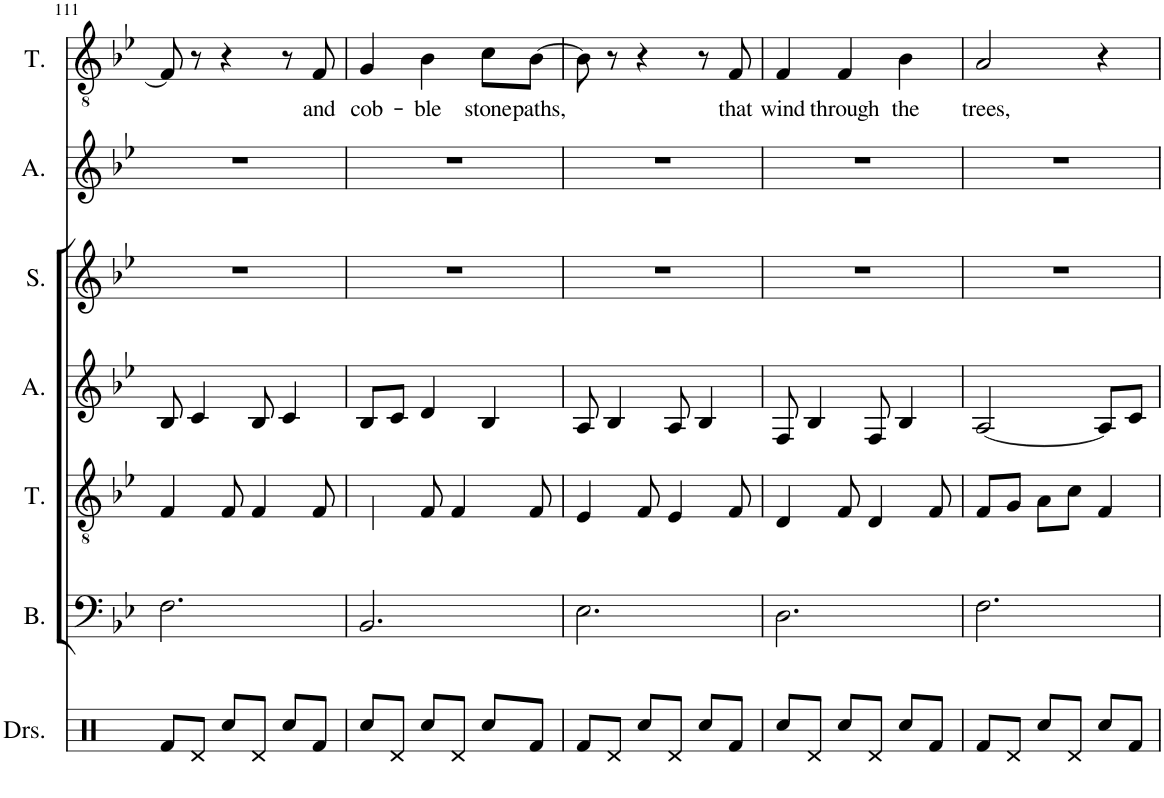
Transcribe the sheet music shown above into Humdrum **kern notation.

**kern	**kern	**kern	**kern	**kern	**kern	**kern	**text
*part7	*part6	*part5	*part4	*part3	*part2	*part1	*part1
*staff7	*staff6	*staff5	*staff4	*staff3	*staff2	*staff1	*staff1
*I"Drumset	*I"Bass	*I"Tenor	*I"Alto	*I"Soprano	*I"Alto	*I"Tenor	*
*I'Drs.	*I'B.	*I'T.	*I'A.	*I'S.	*I'A.	*I'T.	*
!!LO:PB:g=z
*clefX	*clefF4	*clefGv2	*clefG2	*clefG2	*clefG2	*clefGv2	*
*k[]	*k[b-e-]	*k[b-e-]	*k[b-e-]	*k[b-e-]	*k[b-e-]	*k[b-e-]	*
*M3/4	*M3/4	*M3/4	*M3/4	*M3/4	*M3/4	*M3/4	*
=111	=111	=111	=111	=111	=111	=111	=111
8Rf/L	2.F\	4F/	8B-/	2.r	2.r	8F/]	.
8Rd/J	.	.	4c/	.	.	8r	.
8Rcc/L	.	8F/	.	.	.	4r	.
8Rd/J	.	4F/	8B-/	.	.	.	.
8Rcc/L	.	.	4c/	.	.	8r	.
!	!	!	!	!	!	!	!LO:LY:b
8Rf/J	.	8F/	.	.	.	8F/	and
=112	=112	=112	=112	=112	=112	=112	=112
!	!	!	!	!	!	!	!LO:LY:b
8Rcc/L	2.BB-/	4BB-/	8B-/L	2.r	2.r	4G/	cob-
8Rd/J	.	.	8c/J	.	.	.	.
!	!	!	!	!	!	!	!LO:LY:b
8Rcc/L	.	8F/	4d/	.	.	4B-\	-ble
8Rd/J	.	4F/	.	.	.	.	.
!	!	!	!	!	!	!	!LO:LY:b
8Rcc/L	.	.	4B-/	.	.	8c\L	stone
!	!	!	!	!	!	!	!LO:LY:b
8Rf/J	.	8F/	.	.	.	[8B-\J	paths,
=113	=113	=113	=113	=113	=113	=113	=113
8Rf/L	2.E-\	4E-/	8A/	2.r	2.r	8B-\]	.
8Rd/J	.	.	4B-/	.	.	8r	.
8Rcc/L	.	8F/	.	.	.	4r	.
8Rd/J	.	4E-/	8A/	.	.	.	.
8Rcc/L	.	.	4B-/	.	.	8r	.
!	!	!	!	!	!	!	!LO:LY:b
8Rf/J	.	8F/	.	.	.	8F/	that
=114	=114	=114	=114	=114	=114	=114	=114
!	!	!	!	!	!	!	!LO:LY:b
8Rcc/L	2.D\	4D/	8F/	2.r	2.r	4F/	wind
8Rd/J	.	.	4B-/	.	.	.	.
!	!	!	!	!	!	!	!LO:LY:b
8Rcc/L	.	8F/	.	.	.	4F/	through
8Rd/J	.	4D/	8F/	.	.	.	.
!	!	!	!	!	!	!	!LO:LY:b
8Rcc/L	.	.	4B-/	.	.	4B-\	the
8Rf/J	.	8F/	.	.	.	.	.
=115	=115	=115	=115	=115	=115	=115	=115
!	!	!	!	!	!	!	!LO:LY:b
8Rf/L	2.F\	8F/L	[2A/	2.r	2.r	2A/	trees,
8Rd/J	.	8G/J	.	.	.	.	.
8Rcc/L	.	8A\L	.	.	.	.	.
8Rd/J	.	8c\J	.	.	.	.	.
8Rcc/L	.	4F/	8A/L]	.	.	4r	.
8Rf/J	.	.	8c/J	.	.	.	.
=	=	=	=	=	=	=	=
*-	*-	*-	*-	*-	*-	*-	*-
